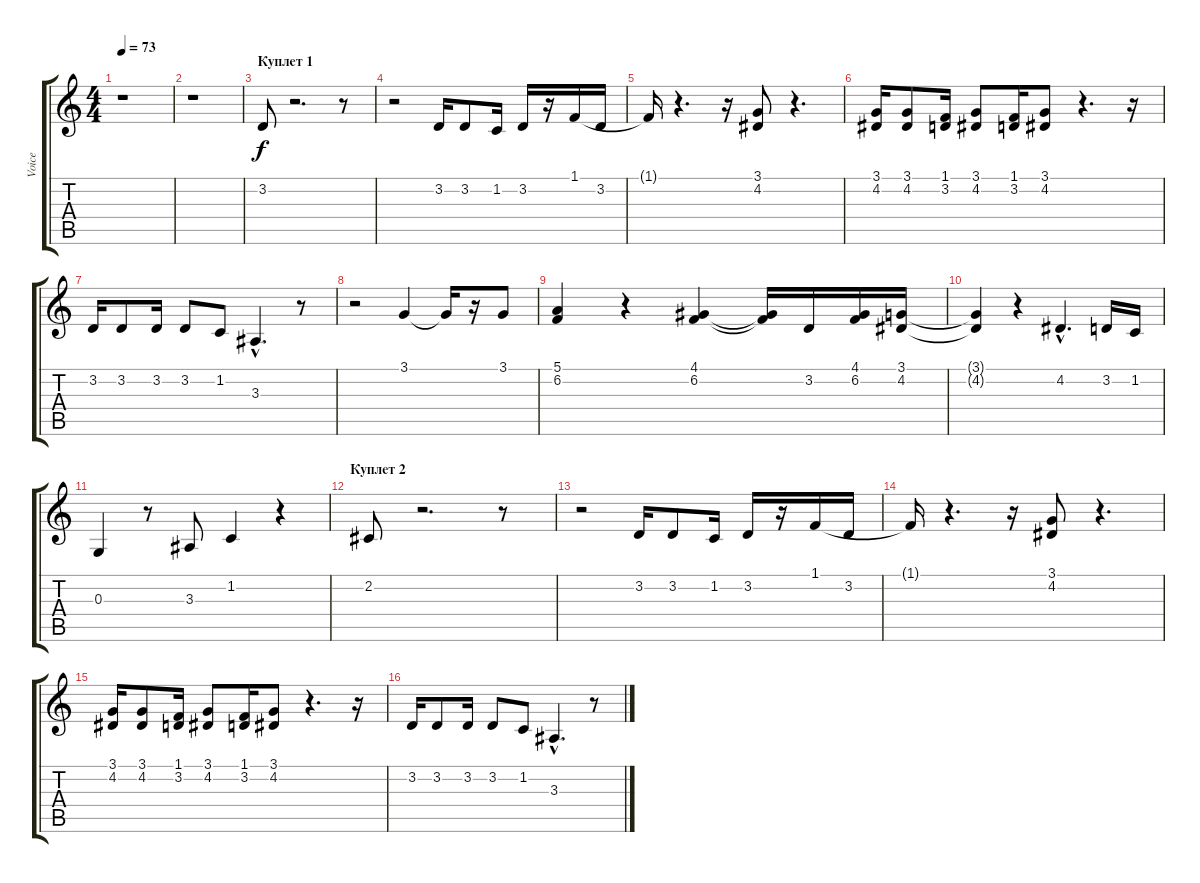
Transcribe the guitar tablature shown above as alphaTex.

\track ("Voice" "Voice") {instrument altosax}
\staff {score tabs}
\tuning (E4 B3 G3 D3 A2 E2) {hide}
\ts (4 4)
\tempo 73
\clef g2
\ks c
r.1{dy f instrument altosax} |
r.1 |
\section ("" "Куплет 1")
3.2.8 r.2{d} r.8 |
r.2 3.2.16 3.2.8 1.2.16 3.2.16 r.16 1.1.16 3.2.16 |
1.1{t}.16 r.4{d} r.16 (3.1 4.2).8 r.4{d} |
(3.1 4.2).16 (3.1 4.2).8 (1.1 3.2).16 (3.1 4.2).8 (1.1 3.2).16 (3.1 4.2).8 r.4{d} r.16 |
3.2.16 3.2.8 3.2.16 3.2.8 1.2.8 3.3{hac}.4{d} r.8 |
r.2 3.1.4 3.1{t}.16 r.16 3.1.8 |
(5.1 6.2).4 r.4 (4.1 6.2).4 (4.1{t} 6.2{t}).16 3.2.16 (4.1 6.2).16 (3.1 4.2).16 |
(3.1{t} 4.2{t}).4 r.4 4.2{hac}.4{d} 3.2.16 1.2.16 |
0.3.4 r.8 3.3.8 1.2.4 r.4 |
\section ("" "Куплет 2")
2.2.8 r.2{d} r.8 |
r.2 3.2.16 3.2.8 1.2.16 3.2.16 r.16 1.1.16 3.2.16 |
1.1{t}.16 r.4{d} r.16 (3.1 4.2).8 r.4{d} |
(3.1 4.2).16 (3.1 4.2).8 (1.1 3.2).16 (3.1 4.2).8 (1.1 3.2).16 (3.1 4.2).8 r.4{d} r.16 |
3.2.16 3.2.8 3.2.16 3.2.8 1.2.8 3.3{hac}.4{d} r.8
